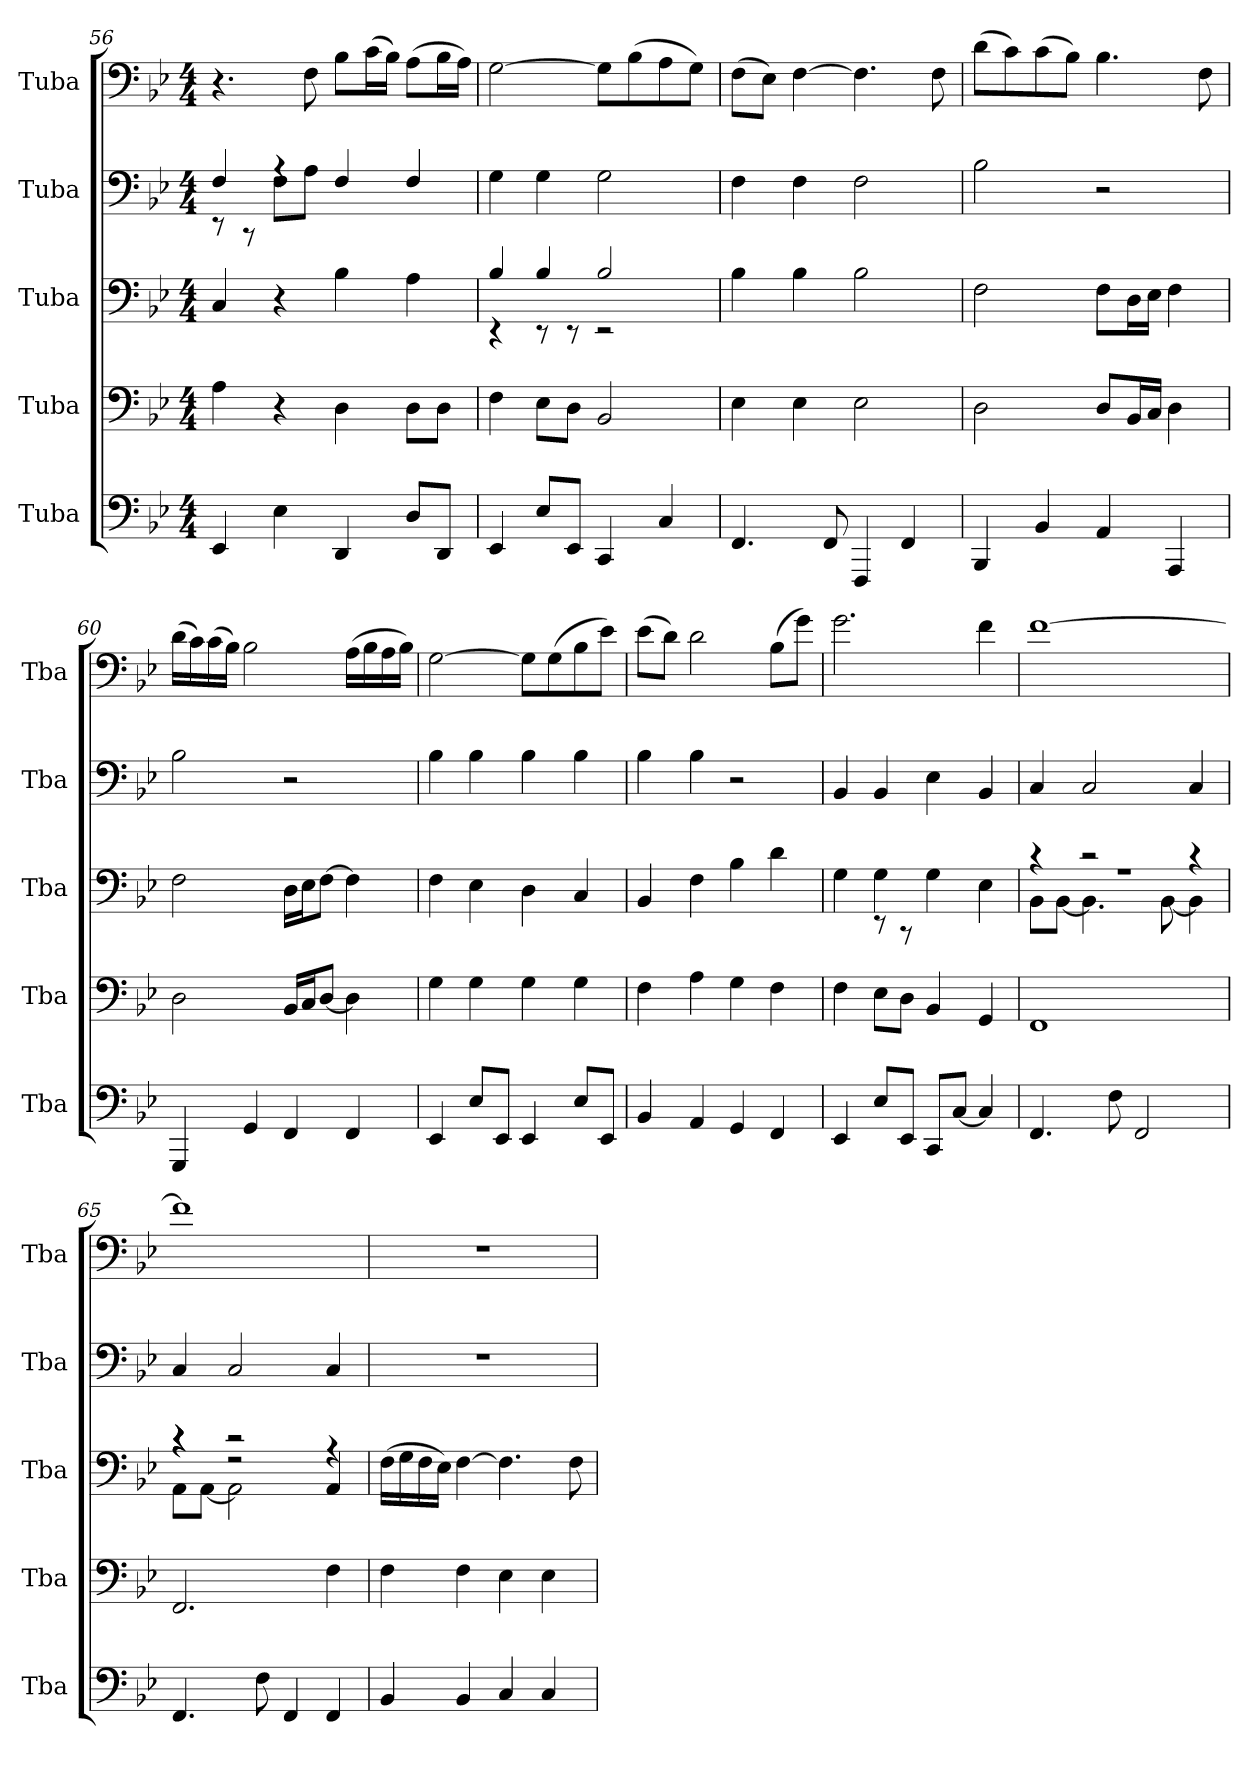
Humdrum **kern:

**kern	**kern	**kern	**kern	**kern
*part5	*part4	*part3	*part2	*part1
*staff5	*staff4	*staff3	*staff2	*staff1
*I"Tuba	*I"Tuba	*I"Tuba	*I"Tuba	*I"Tuba
*I'Tba	*I'Tba	*I'Tba	*I'Tba	*I'Tba
*clefF4	*clefF4	*clefF4	*clefF4	*clefF4
*k[b-e-]	*k[b-e-]	*k[b-e-]	*k[b-e-]	*k[b-e-]
*M4/4	*M4/4	*M4/4	*M4/4	*M4/4
=56	=56	=56	=56	=56
*	*	*	*^	*
4EE-/	4A\	4C/	4F/	8rEE	4.r
.	.	.	.	8rCC	.
4E-\	4r	4r	4rA	8F\L	.
.	.	.	.	8A\J	8F\
4DD/	4D\	4B-\	4F/	2ryy	8B-\L
.	.	.	.	.	(>16c\L
.	.	.	.	.	16B-\JJ)
8D/L	8D\L	4A\	4F/	.	(>8A\L
8DD/J	8D\J	.	.	.	16B-\L
.	.	.	.	.	16A\JJ)
*	*	*	*v	*v	*
=57	=57	=57	=57	=57
*	*	*^	*	*
4EE-/	4F\	4B-/	4rEE	4G\	[2G\
8E-/L	8E-\L	4B-/	8rEE	4G\	.
8EE-/J	8D\J	.	8rEE	.	.
4CC/	2BB-/	2B-/	2rEE	2G\	8G\L]
.	.	.	.	.	(>8B-\
4C/	.	.	.	.	8A\
.	.	.	.	.	8G\J)
*	*	*v	*v	*	*
=58	=58	=58	=58	=58
4.FF/	4E-\	4B-\	4F\	(>8F\L
.	.	.	.	8E-\J)
.	4E-\	4B-\	4F\	[4F\
8FF/	.	.	.	.
4FFF/	2E-\	2B-\	2F\	4.F\]
4FF/	.	.	.	.
.	.	.	.	8F\
!!LO:LB:g=z
=59	=59	=59	=59	=59
4BBB-/	2D\	2F\	2B-\	(>8d\L
.	.	.	.	8c\)
4BB-/	.	.	.	(>8c\
.	.	.	.	8B-\J)
4AA/	8D/L	8F\L	2r	4.B-\
.	16BB-/L	16D\L	.	.
.	16C/JJ	16E-\JJ	.	.
4AAA/	4D\	4F\	.	.
.	.	.	.	8F\
=60	=60	=60	=60	=60
4GGG/	2D\	2F\	2B-\	(>16d\LL
.	.	.	.	16c\)
.	.	.	.	(>16c\
.	.	.	.	16B-\JJ)
4GG/	.	.	.	2B-\
4FF/	16BB-/LL	16D\LL	2r	.
.	16C/J	16E-\J	.	.
.	[8D/J	[8F\J	.	.
4FF/	4D\]	4F\]	.	(>16A\LL
.	.	.	.	16B-\
.	.	.	.	16A\
.	.	.	.	16B-\JJ)
=61	=61	=61	=61	=61
4EE-/	4G\	4F\	4B-\	[2G\
8E-/L	4G\	4E-\	4B-\	.
8EE-/J	.	.	.	.
4EE-/	4G\	4D\	4B-\	8G\L]
.	.	.	.	(>8G\
8E-/L	4G\	4C/	4B-\	8B-\
8EE-/J	.	.	.	8e-\J)
=62	=62	=62	=62	=62
4BB-/	4F\	4BB-/	4B-\	(>8e-\L
.	.	.	.	8d\J)
4AA/	4A\	4F\	4B-\	2d\
4GG/	4G\	4B-\	2r	.
4FF/	4F\	4d\	.	(>8B-\L
.	.	.	.	8g\J)
=63	=63	=63	=63	=63
*	*	*^	*	*
4EE-/	4F\	4G\	4ryy	4BB-/	2.g\
8E-/L	8E-\L	4G\	8rEE	4BB-/	.
8EE-/J	8D\J	.	8rCC	.	.
8CC/L	4BB-/	4G\	2ryy	4E-\	.
[8C/J	.	.	.	.	.
4C/]	4GG/	4E-\	.	4BB-/	4f\
!!LO:PB:g=z
=64	=64	=64	=64	=64	=64
*	*	*	*^	*	*
4.FF/	1FF	4rc	8BB-\L	1rA	4C/	[1f
.	.	.	[8BB-\J	.	.	.
.	.	2rc	4.BB-\]	.	2C/	.
8F\	.	.	.	.	.	.
2FF/	.	.	.	.	.	.
.	.	.	[8BB-\	.	.	.
.	.	4rc	4BB-\]	.	4C/	.
=65	=65	=65	=65	=65	=65	=65
4.FF/	2.FF/	4rc	8AA\L	4rc	4C/	1f]
.	.	.	[8AA\J	.	.	.
.	.	2rc	2AA\]	2rF	2C/	.
8F\	.	.	.	.	.	.
4FF/	.	.	.	.	.	.
4FF/	4F\	4AA/	4ryy	4rA	4C/	.
*	*	*v	*v	*v	*	*
=66	=66	=66	=66	=66
4BB-/	4F\	(>16F\LL	1r	1r
.	.	16G\	.	.
.	.	16F\	.	.
.	.	16E-\JJ)	.	.
4BB-/	4F\	[4F\	.	.
4C/	4E-\	4.F\]	.	.
4C/	4E-\	.	.	.
.	.	8F\	.	.
=	=	=	=	=
*-	*-	*-	*-	*-
